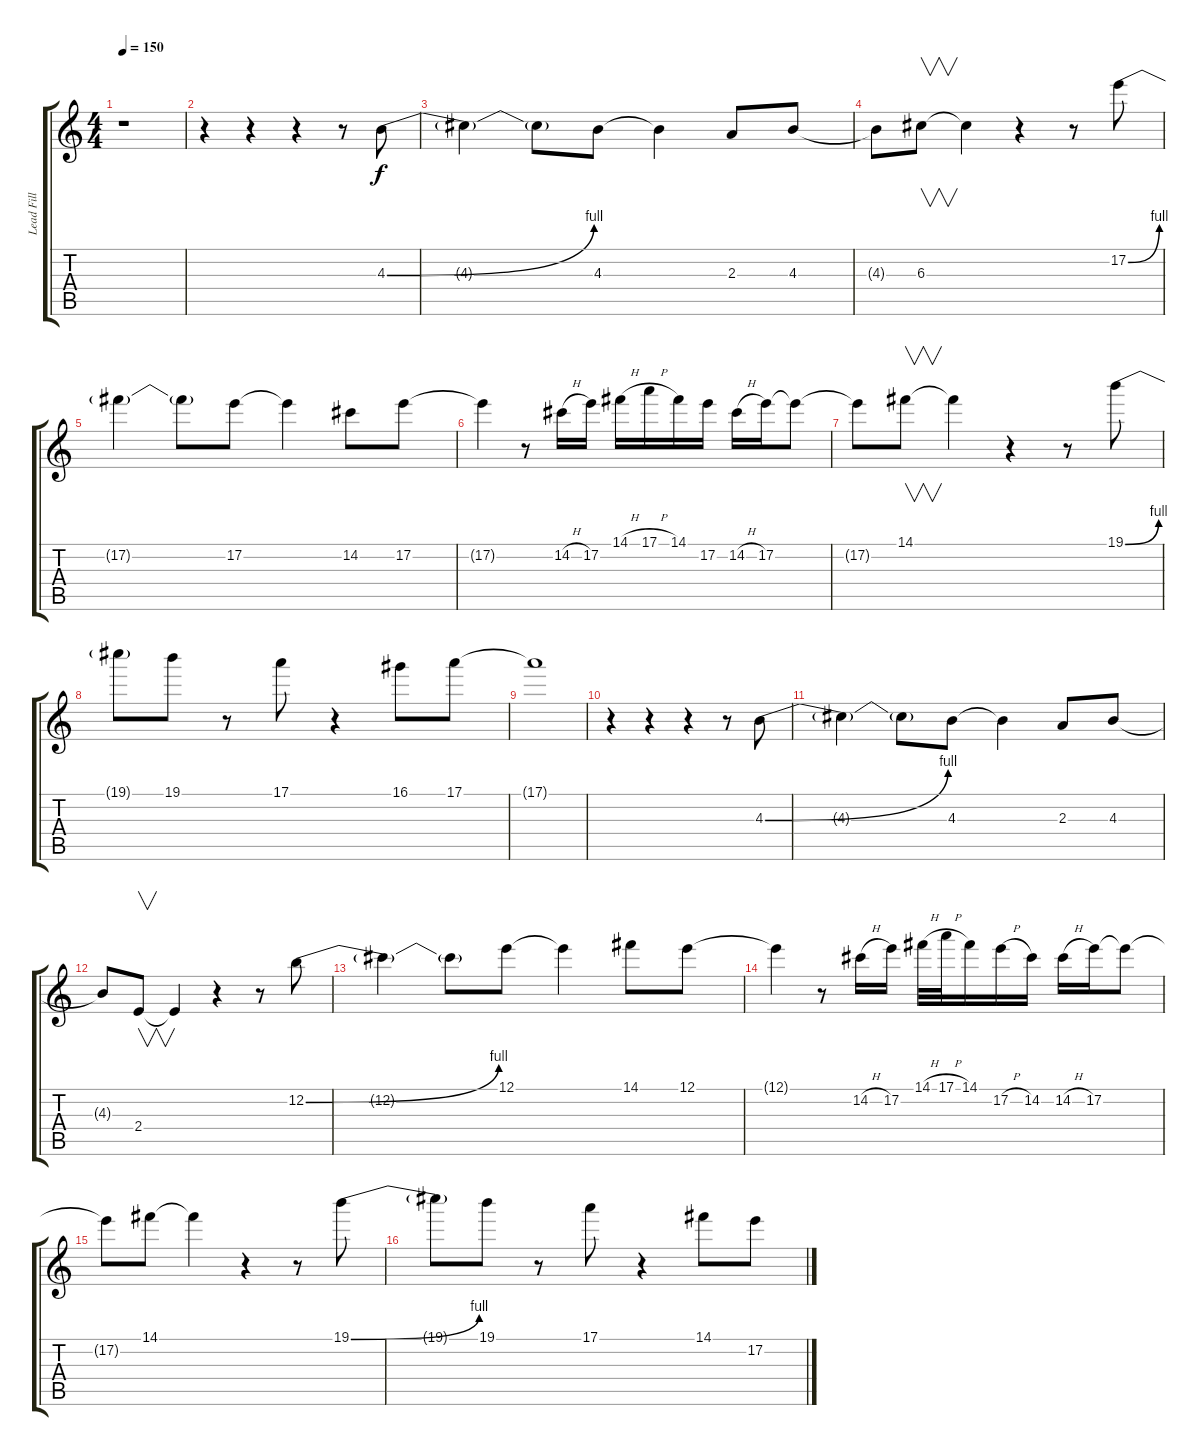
\track ("Lead Fill" "Lead Fill") {instrument distortionguitar}
\staff {score tabs}
\tuning (E4 B3 G3 D3 A2 E2) {hide}
\ts (4 4)
\tempo 150
\clef g2
\ks c
r.1{dy f instrument distortionguitar} |
r.4 r.4 r.4 r.8 4.3{be (bend 0 0 60 4)}.8 |
4.3{t}.4 4.3{t}.8 4.3.8 4.3{t}.4 2.3.8 4.3.8 |
4.3{t}.8 6.3.8{v} 6.3{t}.4 r.4 r.8 17.2{be (bend 0 0 60 4)}.8 |
17.2{t}.4 17.2{t}.8 17.2.8 17.2{t}.4 14.2.8 17.2.8 |
17.2{t}.4 r.8 14.2{h}.16 17.2.16 14.1{h}.16 17.1{h}.16 14.1.16 17.2.16 14.2{h}.16 17.2.16 17.2{t}.8 |
17.2{t}.8 14.1.8{v} 14.1{t}.4 r.4 r.8 19.1{be (bend 0 0 60 4)}.8 |
19.1{t}.8 19.1.8 r.8 17.1.8 r.4 16.1.8 17.1.8 |
17.1{t}.1 |
r.4 r.4 r.4 r.8 4.3{be (bend 0 0 60 4)}.8 |
4.3{t}.4 4.3{t}.8 4.3.8 4.3{t}.4 2.3.8 4.3.8 |
4.3{t}.8 2.4.8{v} 2.4{t}.4 r.4 r.8 12.2{be (bend 0 0 60 4)}.8 |
12.2{t}.4 12.2{t}.8 12.1.8 12.1{t}.4 14.1.8 12.1.8 |
12.1{t}.4 r.8 14.2{h}.16 17.2.16 14.1{h}.32 17.1{h}.32 14.1.16 17.2{h}.16 14.2.16 14.2{h}.16 17.2.16 17.2{t}.8 |
17.2{t}.8 14.1.8 14.1{t}.4 r.4 r.8 19.1{be (bend 0 0 60 4)}.8 |
19.1{t}.8 19.1.8 r.8 17.1.8 r.4 14.1.8 17.2.8
